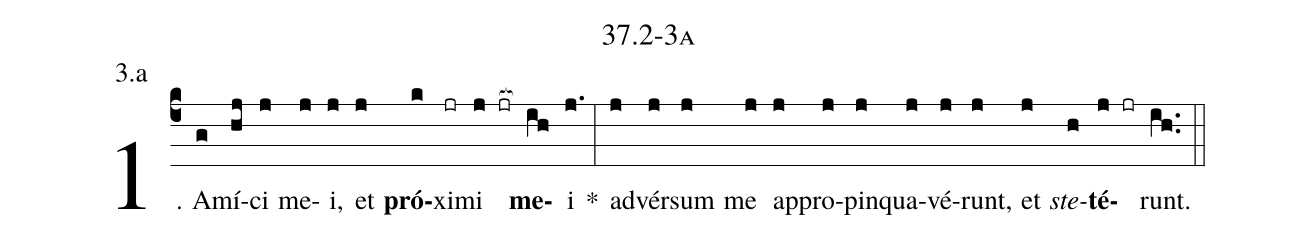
name: 37.2-3a;
annotation: 3.a;
%%
(c4)1. A(g)mí(hj)ci(j) me(j)i,(j) et(j) <b>pró</b>(k)xi(jr)mi(j jr[ocb:1{]) <b>me</b>(ih[ocb:0}])i(j.) *(:) ad(j)vér(j)sum(j) me(j) ap(j)pro(j)pin(j)qua(j)vé(j)runt,(j) et(j) <i>ste</i>(h)<b>té</b>(j jr)runt.(ih..) (::)


%E(j) u(j) o(j) u(h) a(j) e.(ih..) (::)
